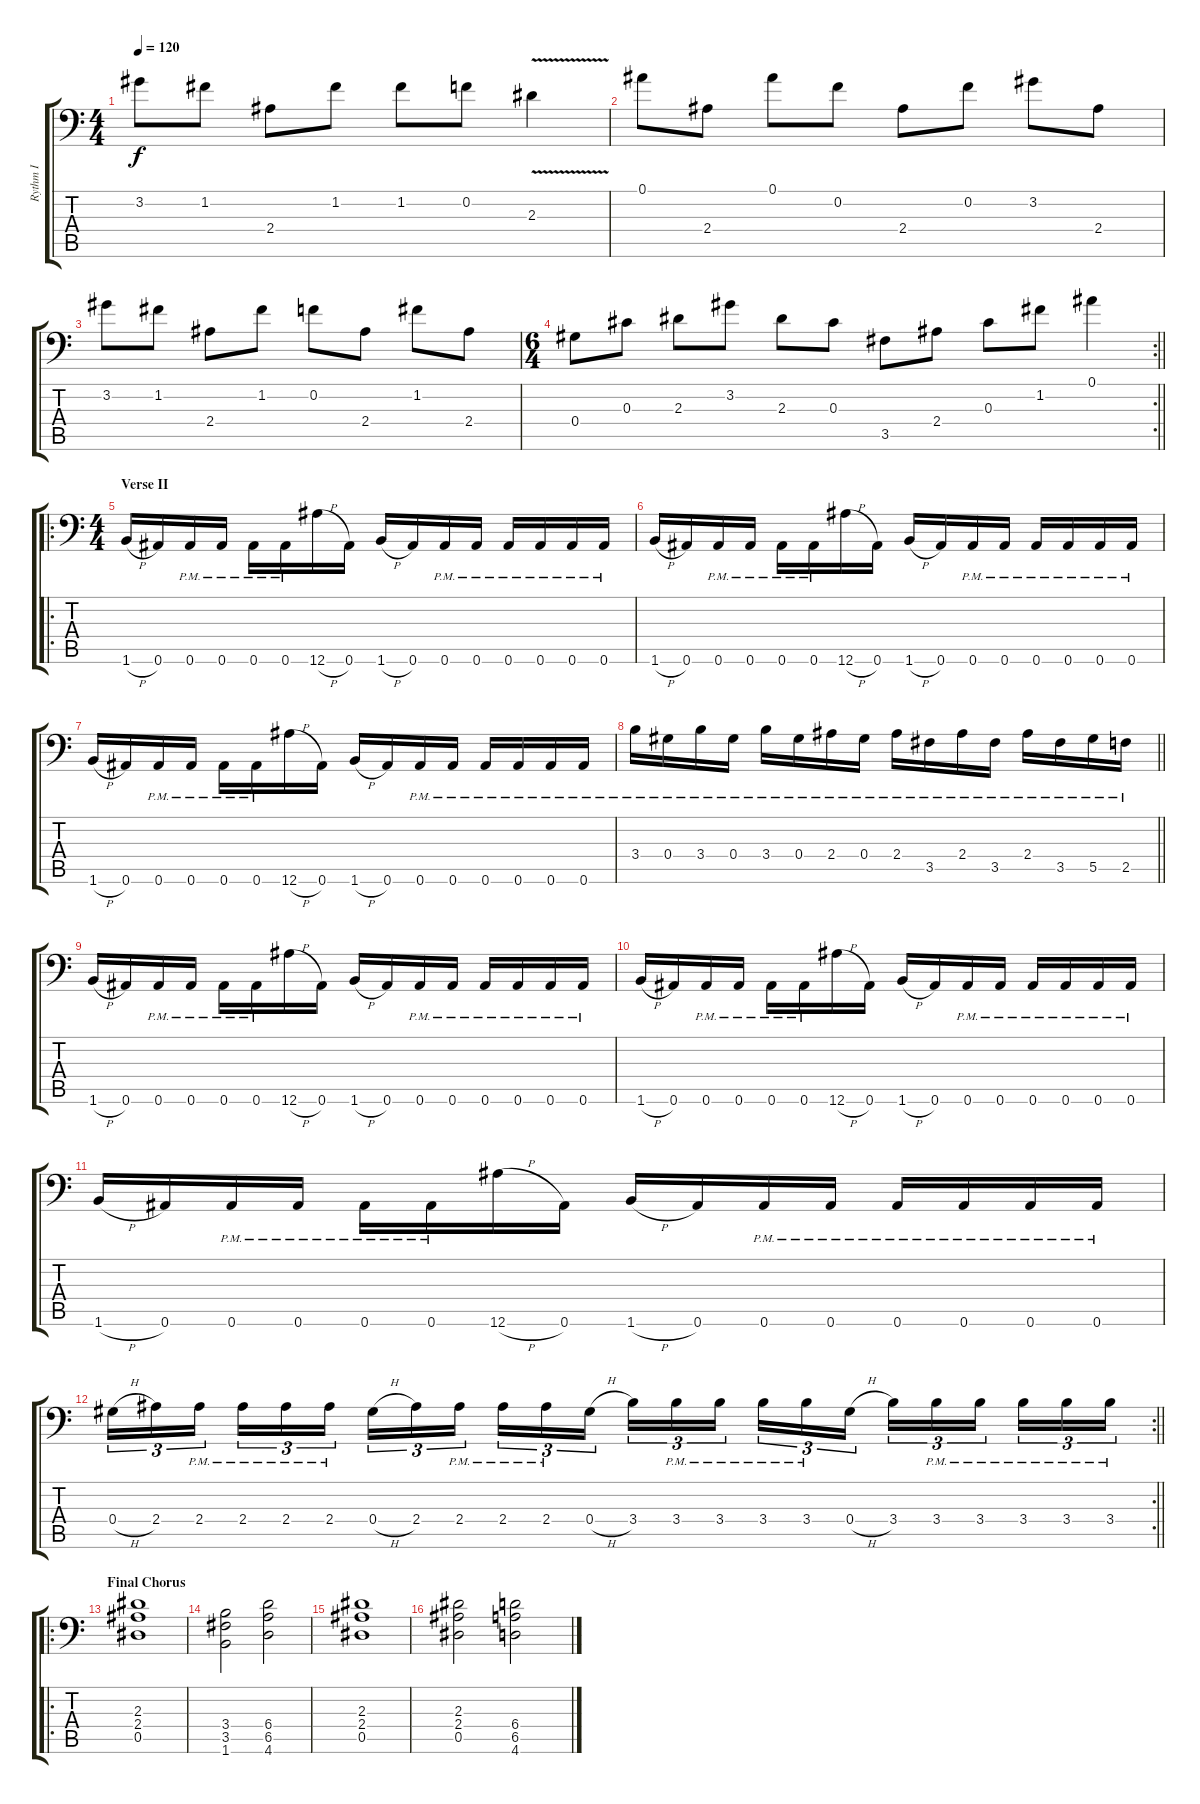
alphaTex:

\track ("Rythm I" "Rythm I") {instrument distortionguitar}
\staff {score tabs}
\tuning (Bb3 F3 Db3 Ab2 Eb2 Bb1) {hide}
\ts (4 4)
\tempo 120
\clef f4
\ks c
3.2.8{dy f} 1.2.8 2.4.8 1.2.8 1.2.8 0.2.8 2.3{v}.4 |
0.1.8 2.4.8 0.1.8 0.2.8 2.4.8 0.2.8 3.2.8 2.4.8 |
3.2.8 1.2.8 2.4.8 1.2.8 0.2.8 2.4.8 1.2.8 2.4.8 |
\rc 2
\ts (6 4)
\barLineRight lightlight
0.4.8 0.3.8 2.3.8 3.2.8 2.3.8 0.3.8 3.5.8 2.4.8 0.3.8 1.2.8 0.1.4 |
\ro
\ts (4 4)
\section ("" "Verse II")
1.6{h}.16 0.6.16 0.6{pm}.16 0.6{pm}.16 0.6{pm}.16 0.6{pm}.16 12.6{h}.16 0.6.16 1.6{h}.16 0.6.16 0.6{pm}.16 0.6{pm}.16 0.6{pm}.16 0.6{pm}.16 0.6{pm}.16 0.6{pm}.16 |
1.6{h}.16 0.6.16 0.6{pm}.16 0.6{pm}.16 0.6{pm}.16 0.6{pm}.16 12.6{h}.16 0.6.16 1.6{h}.16 0.6.16 0.6{pm}.16 0.6{pm}.16 0.6{pm}.16 0.6{pm}.16 0.6{pm}.16 0.6{pm}.16 |
1.6{h}.16 0.6.16 0.6{pm}.16 0.6{pm}.16 0.6{pm}.16 0.6{pm}.16 12.6{h}.16 0.6.16 1.6{h}.16 0.6.16 0.6{pm}.16 0.6{pm}.16 0.6{pm}.16 0.6{pm}.16 0.6{pm}.16 0.6{pm}.16 |
\barLineRight lightlight
3.4{pm}.16 0.4{pm}.16 3.4{pm}.16 0.4{pm}.16 3.4{pm}.16 0.4{pm}.16 2.4{pm}.16 0.4{pm}.16 2.4{pm}.16 3.5{pm}.16 2.4{pm}.16 3.5{pm}.16 2.4{pm}.16 3.5{pm}.16 5.5{pm}.16 2.5{pm}.16 |
1.6{h}.16 0.6.16 0.6{pm}.16 0.6{pm}.16 0.6{pm}.16 0.6{pm}.16 12.6{h}.16 0.6.16 1.6{h}.16 0.6.16 0.6{pm}.16 0.6{pm}.16 0.6{pm}.16 0.6{pm}.16 0.6{pm}.16 0.6{pm}.16 |
1.6{h}.16 0.6.16 0.6{pm}.16 0.6{pm}.16 0.6{pm}.16 0.6{pm}.16 12.6{h}.16 0.6.16 1.6{h}.16 0.6.16 0.6{pm}.16 0.6{pm}.16 0.6{pm}.16 0.6{pm}.16 0.6{pm}.16 0.6{pm}.16 |
1.6{h}.16 0.6.16 0.6{pm}.16 0.6{pm}.16 0.6{pm}.16 0.6{pm}.16 12.6{h}.16 0.6.16 1.6{h}.16 0.6.16 0.6{pm}.16 0.6{pm}.16 0.6{pm}.16 0.6{pm}.16 0.6{pm}.16 0.6{pm}.16 |
\rc 2
\barLineRight lightlight
0.4{h}.16{tu (3 2)} 2.4.16{tu (3 2)} 2.4{pm}.16{tu (3 2) beam splitsecondary} 2.4{pm}.16{tu (3 2)} 2.4{pm}.16{tu (3 2)} 2.4{pm}.16{tu (3 2)} 0.4{h}.16{tu (3 2)} 2.4.16{tu (3 2)} 2.4{pm}.16{tu (3 2) beam splitsecondary} 2.4{pm}.16{tu (3 2)} 2.4{pm}.16{tu (3 2)} 0.4{h}.16{tu (3 2)} 3.4.16{tu (3 2)} 3.4{pm}.16{tu (3 2)} 3.4{pm}.16{tu (3 2) beam splitsecondary} 3.4{pm}.16{tu (3 2)} 3.4{pm}.16{tu (3 2)} 0.4{h}.16{tu (3 2)} 3.4.16{tu (3 2)} 3.4{pm}.16{tu (3 2)} 3.4{pm}.16{tu (3 2) beam splitsecondary} 3.4{pm}.16{tu (3 2)} 3.4{pm}.16{tu (3 2)} 3.4{pm}.16{tu (3 2)} |
\ro
\section ("" "Final Chorus")
(2.3 2.4 0.5).1 |
(3.4 3.5 1.6).2 (6.4 6.5 4.6).2 |
(2.3 2.4 0.5).1 |
(2.3 2.4 0.5).2 (6.4 6.5 4.6).2
